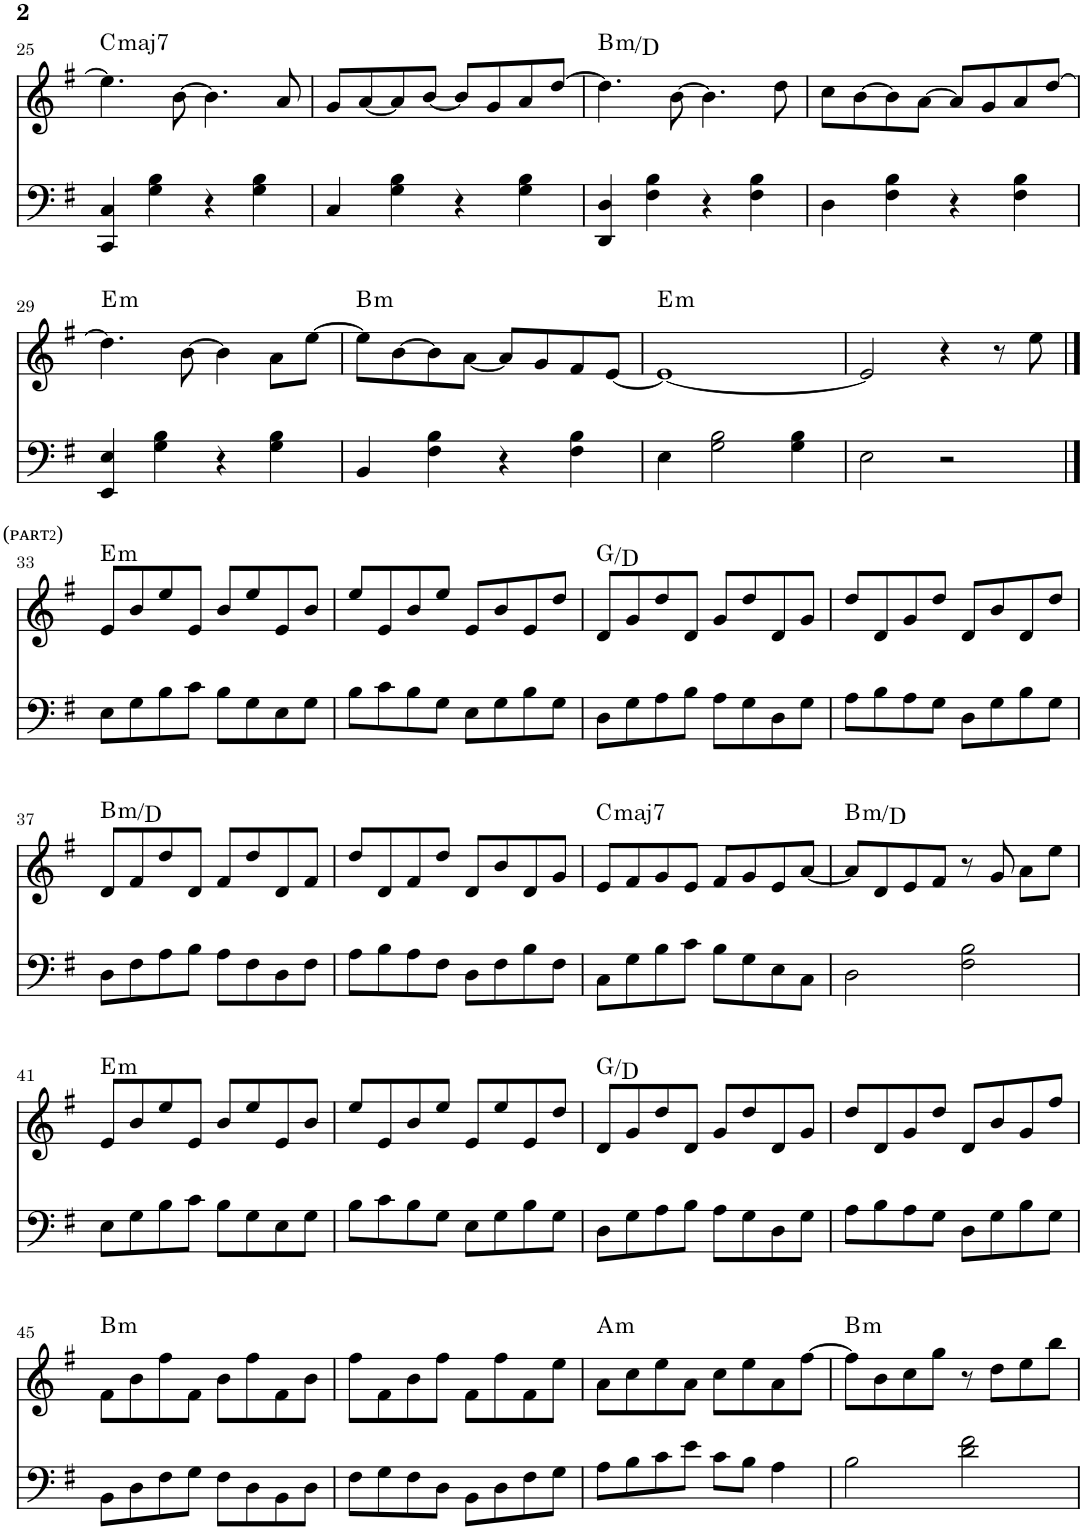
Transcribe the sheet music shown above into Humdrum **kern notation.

**kern	**kern	**harte
*part1	*part1	*part1
*staff2	*staff1	*
*I"Piano	*	*
*I'Pno.	*	*
!!LO:PB:g=z
*clefF4	*clefG2	*
*k[f#]	*k[f#]	*
*M4/4	*M4/4	*
=25	=25	=25
!	!	!LO:H:kt=maj7
4CC/ 4C/	4.ee\]	C:maj7
4G\ 4B\	.	.
.	[8b\	.
4r	4.b\]	.
4G\ 4B\	.	.
.	8a/	.
=26	=26	=26
4C/	8g/L	.
.	[8a/	.
4G\ 4B\	8a/]	.
.	[8b/J	.
4r	8b/L]	.
.	8g/	.
4G\ 4B\	8a/	.
.	[8dd/J	.
=27	=27	=27
!	!	!LO:H:kt=m
4DD/ 4D/	4.dd\]	B:min/b3
4F#\ 4B\	.	.
.	[8b\	.
4r	4.b\]	.
4F#\ 4B\	.	.
.	8dd\	.
=28	=28	=28
4D\	8cc\L	.
.	[8b\	.
4F#\ 4B\	8b\]	.
.	[8a\J	.
4r	8a/L]	.
.	8g/	.
4F#\ 4B\	8a/	.
.	[8dd/J	.
!!LO:LB:g=z
=29	=29	=29
!	!	!LO:H:kt=m
4EE/ 4E/	4.dd\]	E:min
4G\ 4B\	.	.
.	[8b\	.
4r	4b\]	.
4G\ 4B\	8a\L	.
.	[8ee\J	.
=30	=30	=30
!	!	!LO:H:kt=m
4BB/	8ee\L]	B:min
.	[8b\	.
4F#\ 4B\	8b\]	.
.	[<8a\J	.
4r	8a/L]	.
.	8g/	.
4F#\ 4B\	8f#/	.
.	[8e/J	.
=31	=31	=31
!	!	!LO:H:kt=m
4E\	1e_	E:min
2G\ 2B\	.	.
4G\ 4B\	.	.
=32	=32	=32
2E\	2e/]	.
2r	4r	.
.	8r	.
.	8ee\	.
!!LO:LB:g=z
==33	==33	==33
!	!LO:TX:a:t=(ᴘᴀʀᴛ	!
!	!LO:TX:a:t=2	!
!	!LO:TX:a:t=)	!LO:H:kt=m
8E\L	8e/L	E:min
8G\	8b/	.
8B\	8ee/	.
8c\J	8e/J	.
8B\L	8b/L	.
8G\	8ee/	.
8E\	8e/	.
8G\J	8b/J	.
=34	=34	=34
8B\L	8ee/L	.
8c\	8e/	.
8B\	8b/	.
8G\J	8ee/J	.
8E\L	8e/L	.
8G\	8b/	.
8B\	8e/	.
8G\J	8dd/J	.
=35	=35	=35
8D\L	8d/L	G:maj/5
8G\	8g/	.
8A\	8dd/	.
8B\J	8d/J	.
8A\L	8g/L	.
8G\	8dd/	.
8D\	8d/	.
8G\J	8g/J	.
=36	=36	=36
8A\L	8dd/L	.
8B\	8d/	.
8A\	8g/	.
8G\J	8dd/J	.
8D\L	8d/L	.
8G\	8b/	.
8B\	8d/	.
8G\J	8dd/J	.
!!LO:LB:g=z
=37	=37	=37
!	!	!LO:H:kt=m
8D\L	8d/L	B:min/b3
8F#\	8f#/	.
8A\	8dd/	.
8B\J	8d/J	.
8A\L	8f#/L	.
8F#\	8dd/	.
8D\	8d/	.
8F#\J	8f#/J	.
=38	=38	=38
8A\L	8dd/L	.
8B\	8d/	.
8A\	8f#/	.
8F#\J	8dd/J	.
8D\L	8d/L	.
8F#\	8b/	.
8B\	8d/	.
8F#\J	8g/J	.
=39	=39	=39
!	!	!LO:H:kt=maj7
8C\L	8e/L	C:maj7
8G\	8f#/	.
8B\	8g/	.
8c\J	8e/J	.
8B\L	8f#/L	.
8G\	8g/	.
8E\	8e/	.
8C\J	[8a/J	.
=40	=40	=40
!	!	!LO:H:kt=m
2D\	8a/L]	B:min/b3
.	8d/	.
.	8e/	.
.	8f#/J	.
2F#\ 2B\	8r	.
.	8g/	.
.	8a\L	.
.	8ee\J	.
!!LO:LB:g=z
=41	=41	=41
!	!	!LO:H:kt=m
8E\L	8e/L	E:min
8G\	8b/	.
8B\	8ee/	.
8c\J	8e/J	.
8B\L	8b/L	.
8G\	8ee/	.
8E\	8e/	.
8G\J	8b/J	.
=42	=42	=42
8B\L	8ee/L	.
8c\	8e/	.
8B\	8b/	.
8G\J	8ee/J	.
8E\L	8e/L	.
8G\	8ee/	.
8B\	8e/	.
8G\J	8dd/J	.
=43	=43	=43
8D\L	8d/L	G:maj/5
8G\	8g/	.
8A\	8dd/	.
8B\J	8d/J	.
8A\L	8g/L	.
8G\	8dd/	.
8D\	8d/	.
8G\J	8g/J	.
=44	=44	=44
8A\L	8dd/L	.
8B\	8d/	.
8A\	8g/	.
8G\J	8dd/J	.
8D\L	8d/L	.
8G\	8b/	.
8B\	8g/	.
8G\J	8ff#/J	.
!!LO:LB:g=z
=45	=45	=45
!	!	!LO:H:kt=m
8BB\L	8f#\L	B:min
8D\	8b\	.
8F#\	8ff#\	.
8G\J	8f#\J	.
8F#\L	8b\L	.
8D\	8ff#\	.
8BB\	8f#\	.
8D\J	8b\J	.
=46	=46	=46
8F#\L	8ff#\L	.
8G\	8f#\	.
8F#\	8b\	.
8D\J	8ff#\J	.
8BB\L	8f#\L	.
8D\	8ff#\	.
8F#\	8f#\	.
8G\J	8ee\J	.
=47	=47	=47
!	!	!LO:H:kt=m
8A\L	8a\L	A:min
8B\	8cc\	.
8c\	8ee\	.
8e\J	8a\J	.
8c\L	8cc\L	.
8B\J	8ee\	.
4A\	8a\	.
.	[8ff#\J	.
=48	=48	=48
!	!	!LO:H:kt=m
2B\	8ff#\L]	B:min
.	8b\	.
.	8cc\	.
.	8gg\J	.
2d\ 2f#\	8r	.
.	8dd\L	.
.	8ee\	.
.	8bb\J	.
=	=	=
*-	*-	*-
